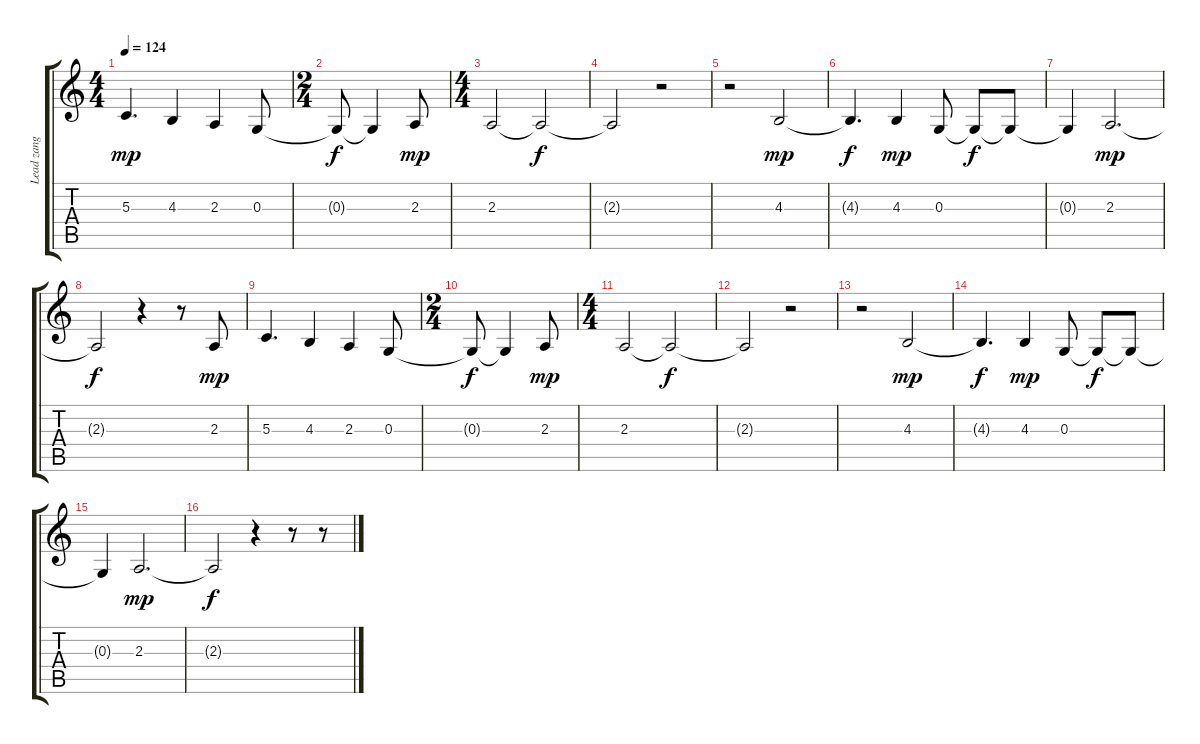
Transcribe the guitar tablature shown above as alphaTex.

\track ("Lead zang" "Lead zang") {instrument bassoon}
\staff {score tabs}
\tuning (E4 B3 G3 D3 A2 E2) {hide}
\ts (4 4)
\tempo 124
\clef g2
\ks c
5.3.4{d dy mp} 4.3.4 2.3.4 0.3.8 |
\ts (2 4)
0.3{t}.8{dy f} 0.3{t}.4 2.3.8{dy mp} |
\ts (4 4)
2.3.2 2.3{t}.2{dy f} |
2.3{t}.2 r.2 |
r.2 4.3.2{dy mp} |
4.3{t}.4{d dy f} 4.3.4{dy mp} 0.3.8 0.3{t}.8{dy f} 0.3{t}.8 |
0.3{t}.4 2.3.2{d dy mp} |
2.3{t}.2{dy f} r.4 r.8 2.3.8{dy mp} |
5.3.4{d} 4.3.4 2.3.4 0.3.8 |
\ts (2 4)
0.3{t}.8{dy f} 0.3{t}.4 2.3.8{dy mp} |
\ts (4 4)
2.3.2 2.3{t}.2{dy f} |
2.3{t}.2 r.2 |
r.2 4.3.2{dy mp} |
4.3{t}.4{d dy f} 4.3.4{dy mp} 0.3.8 0.3{t}.8{dy f} 0.3{t}.8 |
0.3{t}.4 2.3.2{d dy mp} |
2.3{t}.2{dy f} r.4 r.8 r.8
